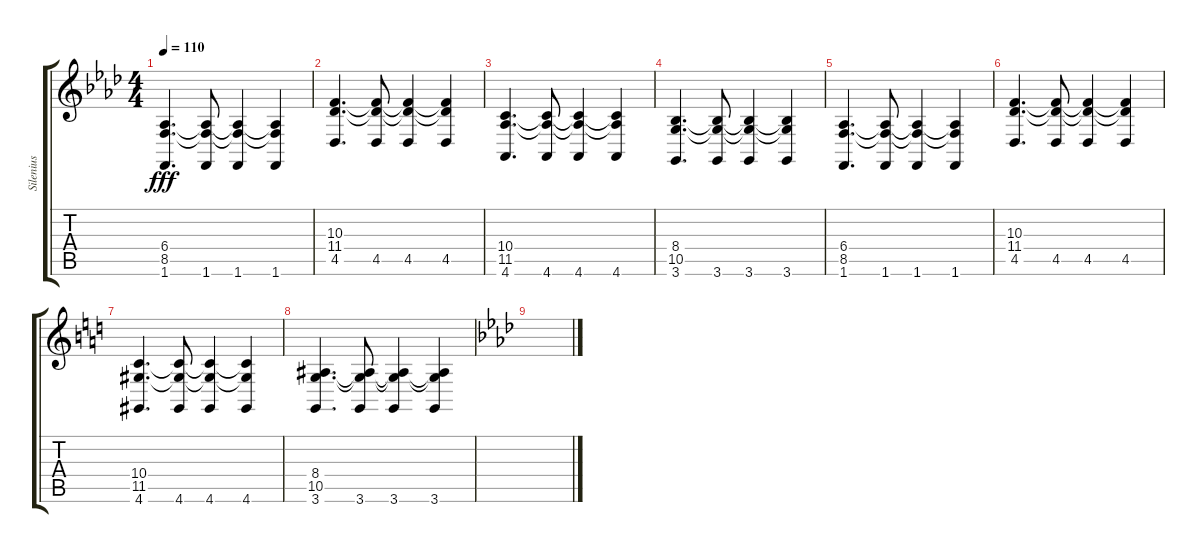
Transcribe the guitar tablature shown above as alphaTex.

\track ("Silenius" "Silenius") {instrument stringensemble1}
\staff {score tabs}
\tuning (E4 B3 G3 D3 A2 E2) {hide}
\ts (4 4)
\tempo 110
\clef g2
\ks fminor
(6.4 8.5 1.6).4{d dy fff} (6.4{t} 8.5{t} 1.6).8 (6.4{t} 8.5{t} 1.6).4 (6.4{t} 8.5{t} 1.6).4 |
(10.3 11.4 4.5).4{d} (10.3{t} 11.4{t} 4.5).8 (10.3{t} 11.4{t} 4.5).4 (10.3{t} 11.4{t} 4.5).4 |
(10.4 11.5 4.6).4{d} (10.4{t} 11.5{t} 4.6).8 (10.4{t} 11.5{t} 4.6).4 (10.4{t} 11.5{t} 4.6).4 |
(8.4 10.5 3.6).4{d} (8.4{t} 10.5{t} 3.6).8 (8.4{t} 10.5{t} 3.6).4 (8.4{t} 10.5{t} 3.6).4 |
(6.4 8.5 1.6).4{d} (6.4{t} 8.5{t} 1.6).8 (6.4{t} 8.5{t} 1.6).4 (6.4{t} 8.5{t} 1.6).4 |
(10.3 11.4 4.5).4{d} (10.3{t} 11.4{t} 4.5).8 (10.3{t} 11.4{t} 4.5).4 (10.3{t} 11.4{t} 4.5).4 |
\ks c
(10.4 11.5 4.6).4{d} (10.4{t} 11.5{t} 4.6).8 (10.4{t} 11.5{t} 4.6).4 (10.4{t} 11.5{t} 4.6).4 |
(8.4 10.5 3.6).4{d} (8.4{t} 10.5{t} 3.6).8 (8.4{t} 10.5{t} 3.6).4 (8.4{t} 10.5{t} 3.6).4 |
\ks fminor
